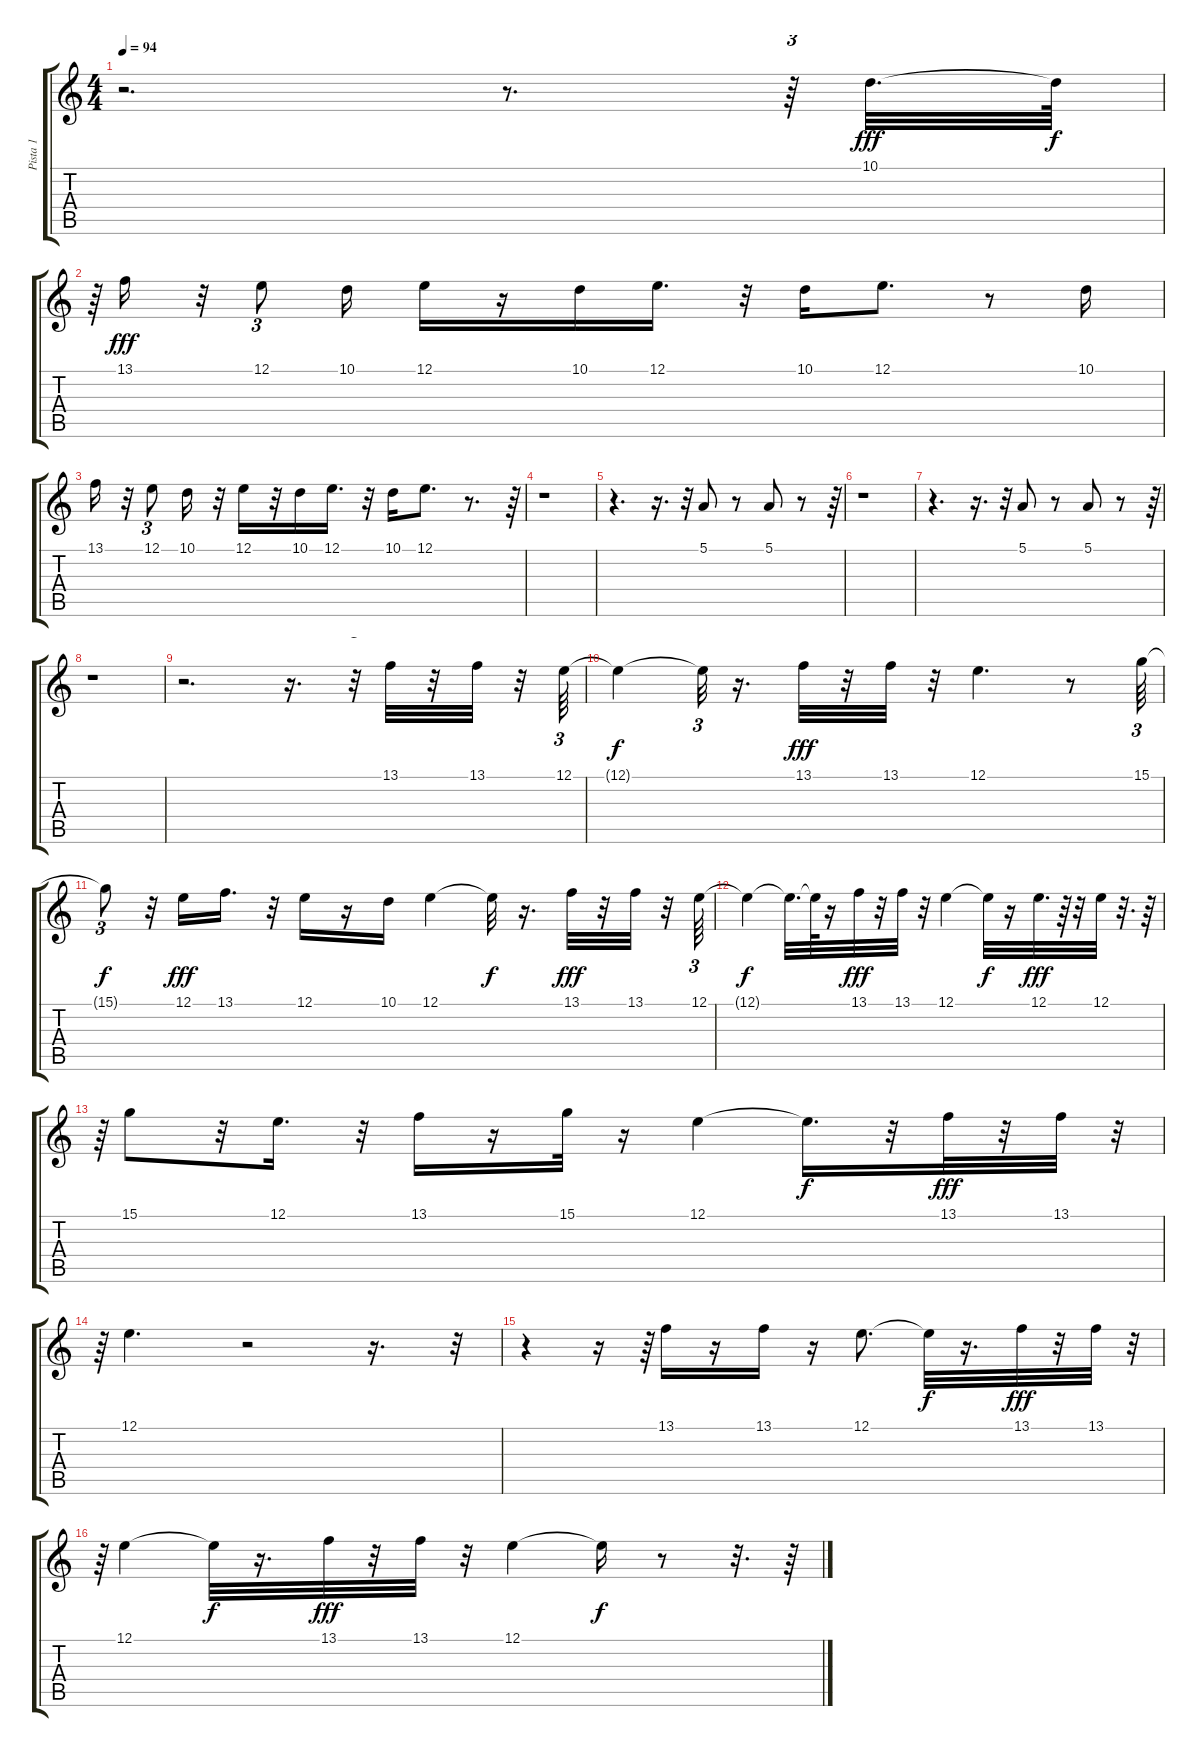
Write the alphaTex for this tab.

\track ("Pista 1" "Pista 1") {instrument flute}
\staff {score tabs}
\tuning (E4 B3 G3 D3 A2 E2) {hide}
\ts (4 4)
\tempo 94
\clef g2
\ks c
r.2{d dy f} r.8{d} r.64{tu (3 2)} 10.1.32{d dy fff} 10.1{t}.64{dy f} |
r.64{tu (3 2)} 13.1.16{dy fff} r.32 12.1.8{tu (3 2)} 10.1.16 12.1.16 r.16 10.1.16 12.1.16{d} r.32 10.1.16 12.1.8{d} r.8 10.1.16 |
13.1.16 r.32 12.1.8{tu (3 2)} 10.1.16 r.32 12.1.16 r.32 10.1.16 12.1.16{d} r.32 10.1.16 12.1.8{d} r.8{d} r.64{tu (3 2)} |
r.1 |
r.4{d} r.16{d} r.32{tu (3 2)} 5.1.8 r.8 5.1.8 r.8 r.64{tu (3 2)} |
r.1 |
r.4{d} r.16{d} r.32{tu (3 2)} 5.1.8 r.8 5.1.8 r.8 r.64{tu (3 2)} |
r.1 |
r.2{d} r.16{d} r.32{tu (3 2)} 13.1.32 r.32 13.1.32 r.32 12.1.64{tu (3 2)} |
12.1{t}.4{dy f} 12.1{t}.32{tu (3 2)} r.16{d} 13.1.32{dy fff} r.32 13.1.32 r.32 12.1.4{d} r.8 15.1.64{tu (3 2)} |
15.1{t}.8{tu (3 2) dy f} r.32 12.1.16{dy fff} 13.1.16{d} r.32 12.1.16 r.16 10.1.16 12.1.4 12.1{t}.32{dy f} r.16{d} 13.1.32{dy fff} r.32 13.1.32 r.32 12.1.64{tu (3 2)} |
12.1{t}.4{dy f} 12.1{t}.32{d} 12.1{t}.64 r.16 13.1.32{dy fff} r.32 13.1.32 r.32 12.1.4 12.1{t}.32{dy f} r.16 12.1.32{d dy fff} r.64 r.32 12.1.32 r.32{d} r.64 |
r.64{tu (3 2)} 15.1.8 r.32 12.1.16{d} r.32 13.1.16 r.16 15.1.32 r.16 12.1.4 12.1{t}.16{d dy f} r.32 13.1.32{dy fff} r.32 13.1.32 r.32{tu (3 2)} |
r.64{tu (3 2)} 12.1.4{d} r.2 r.16{d} r.32{tu (3 2)} |
r.4 r.16 r.64{tu (3 2)} 13.1.16 r.16 13.1.16 r.16 12.1.8{d} 12.1{t}.32{dy f} r.16{d} 13.1.32{dy fff} r.32 13.1.32 r.32{tu (3 2)} |
r.64{tu (3 2)} 12.1.4 12.1{t}.32{dy f} r.16{d} 13.1.32{dy fff} r.32 13.1.32 r.32 12.1.4 12.1{t}.16{dy f} r.8 r.32{d} r.64
